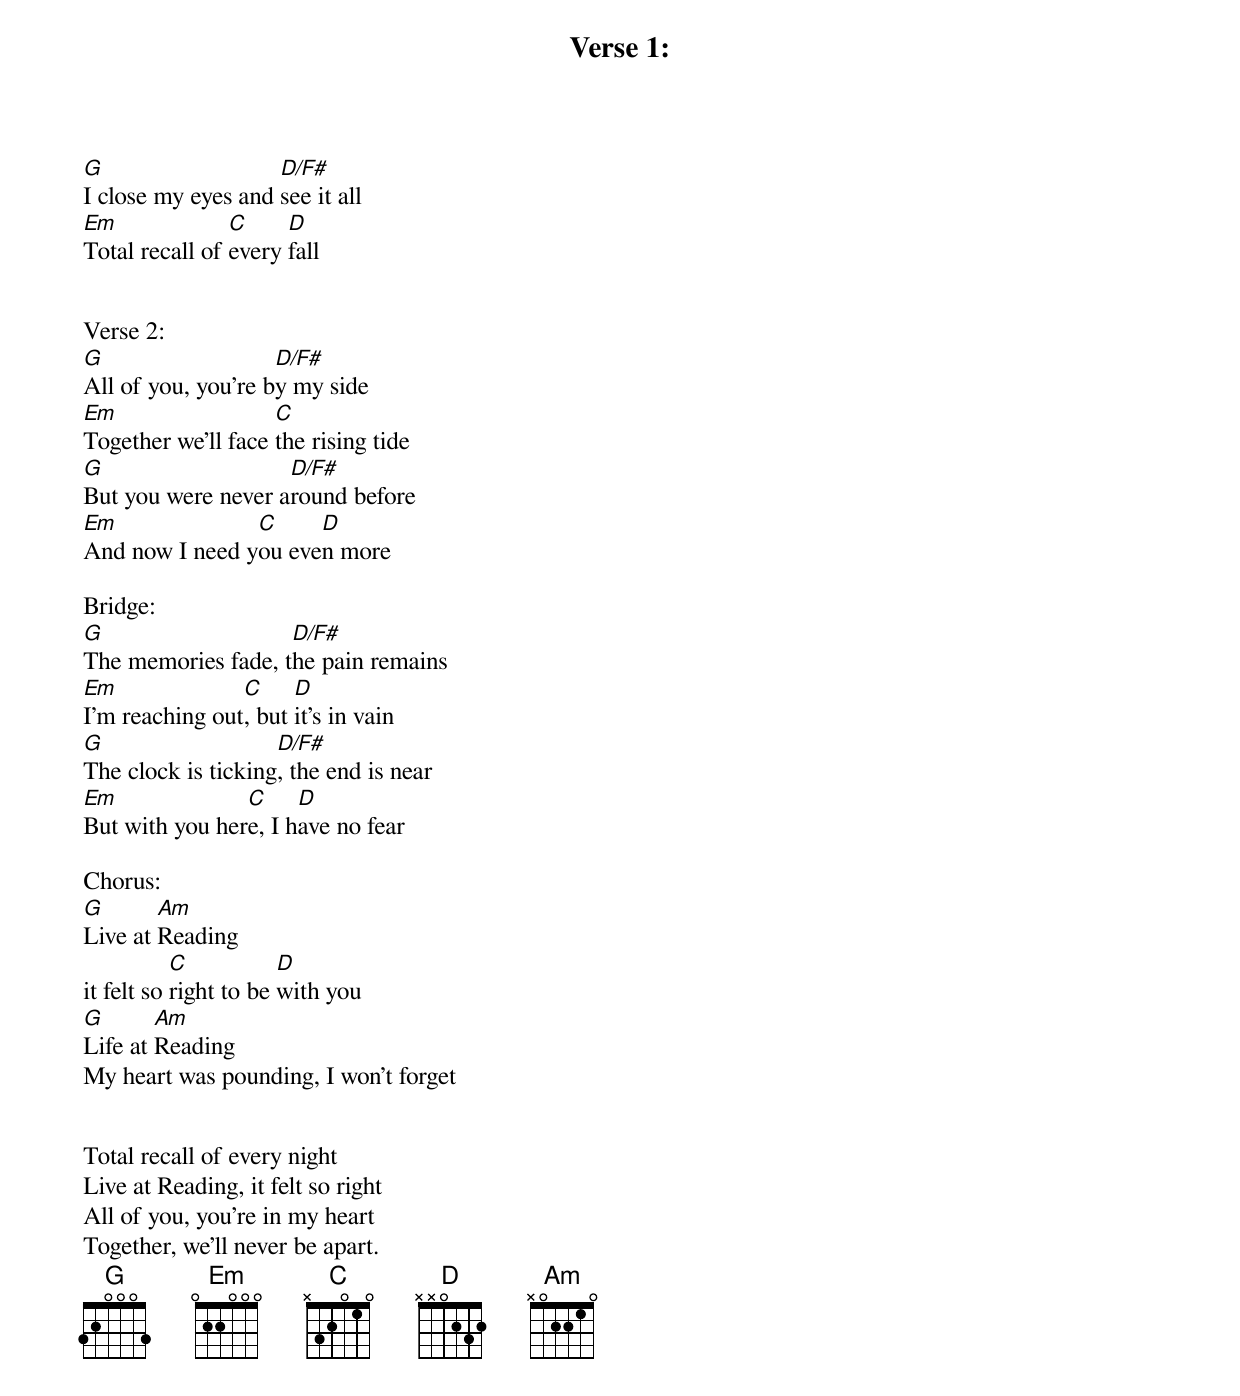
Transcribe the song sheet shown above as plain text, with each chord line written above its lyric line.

Verse 1:
G                   D/F#
I close my eyes and see it all
Em              C     D
Total recall of every fall


Verse 2:
G                   D/F#
All of you, you're by my side
Em                  C
Together we'll face the rising tide
G                   D/F#
But you were never around before
Em              C     D
And now I need you even more

Bridge:
G                   D/F#
The memories fade, the pain remains
Em              C     D
I'm reaching out, but it's in vain
G                   D/F#
The clock is ticking, the end is near
Em              C     D
But with you here, I have no fear

Chorus:
G       Am
Live at Reading
           C           D
it felt so right to be with you
G       Am
Life at Reading
My heart was pounding, I won't forget


Total recall of every night
Live at Reading, it felt so right
All of you, you're in my heart
Together, we'll never be apart.
